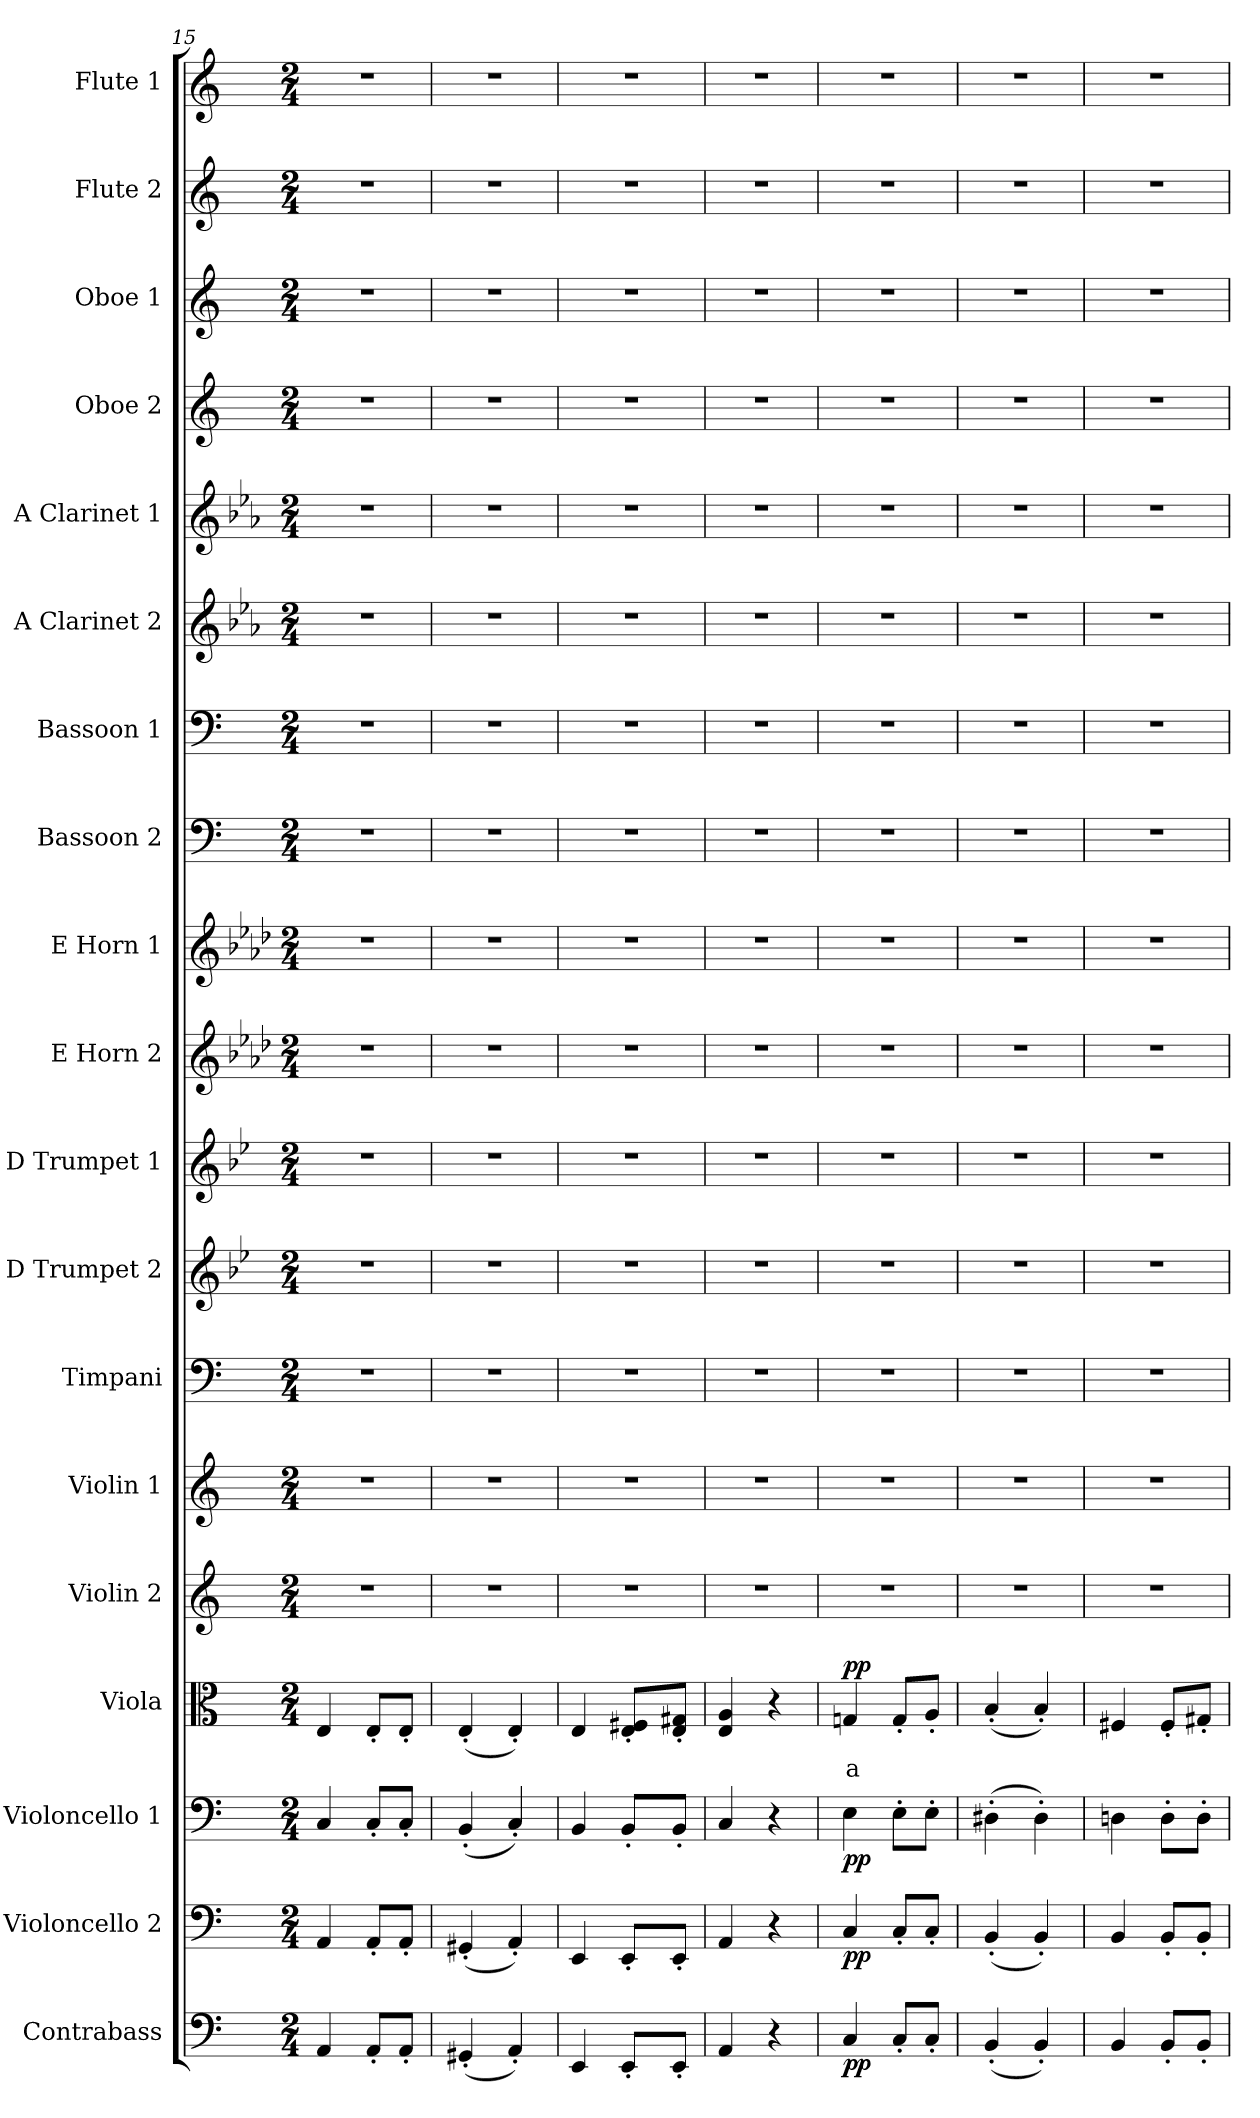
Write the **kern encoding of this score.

**kern	**dynam	**kern	**dynam	**kern	**dynam	**kern	**text	**dynam	**kern	**kern	**kern	**kern	**kern	**kern	**kern	**kern	**kern	**kern	**kern	**kern	**kern	**kern	**kern
*part19	*part19	*part18	*part18	*part17	*part17	*part16	*part16	*part16	*part15	*part14	*part13	*part12	*part11	*part10	*part9	*part8	*part7	*part6	*part5	*part4	*part3	*part2	*part1
*staff19	*staff19	*staff18	*staff18	*staff17	*staff17	*staff16	*staff16	*staff16	*staff15	*staff14	*staff13	*staff12	*staff11	*staff10	*staff9	*staff8	*staff7	*staff6	*staff5	*staff4	*staff3	*staff2	*staff1
*I"Contrabass	*	*I"Violoncello 2	*	*I"Violoncello 1	*	*I"Viola	*	*	*I"Violin 2	*I"Violin 1	*I"Timpani	*I"D Trumpet 2	*I"D Trumpet 1	*I"E Horn 2	*I"E Horn 1	*I"Bassoon 2	*I"Bassoon 1	*I"A Clarinet 2	*I"A Clarinet 1	*I"Oboe 2	*I"Oboe 1	*I"Flute 2	*I"Flute 1
*I'Cb	*	*I'Vc 2	*	*I'Vc 1	*	*I'Vla	*	*	*I'Vln 2	*I'Vln 1	*I'Timp	*I'Tpt 2	*I'Tpt 1	*I'Hn 2	*I'Hn 1	*I'Bsn 2	*I'Bsn 1	*I'Cl 2	*I'Cl 1	*I'Ob 2	*I'Ob 1	*I'Fl 2	*I'Fl 1
*clefF4	*	*clefF4	*	*clefF4	*	*clefC3	*	*	*clefG2	*clefG2	*clefF4	*clefG2	*clefG2	*clefG2	*clefG2	*clefF4	*clefF4	*clefG2	*clefG2	*clefG2	*clefG2	*clefG2	*clefG2
*ITrd7c12	*	*	*	*	*	*	*	*	*	*	*	*ITrd-1c-2	*ITrd-1c-2	*ITrd5c8	*ITrd5c8	*	*	*ITrd2c3	*ITrd2c3	*	*	*	*
*k[]	*	*k[]	*	*k[]	*	*k[]	*	*	*k[]	*k[]	*k[]	*k[]	*k[]	*k[]	*k[]	*k[]	*k[]	*k[]	*k[]	*k[]	*k[]	*k[]	*k[]
*M2/4	*	*M2/4	*	*M2/4	*	*M2/4	*	*	*M2/4	*M2/4	*M2/4	*M2/4	*M2/4	*M2/4	*M2/4	*M2/4	*M2/4	*M2/4	*M2/4	*M2/4	*M2/4	*M2/4	*M2/4
=15	=15	=15	=15	=15	=15	=15	=15	=15	=15	=15	=15	=15	=15	=15	=15	=15	=15	=15	=15	=15	=15	=15	=15
4AAA/	.	4AA/	.	4C/	.	4E/	.	.	2r	2r	2r	2r	2r	2r	2r	2r	2r	2r	2r	2r	2r	2r	2r
8AAA'/L	.	8AA'/L	.	8C'/L	.	8E'/L	.	.	.	.	.	.	.	.	.	.	.	.	.	.	.	.	.
8AAA'/J	.	8AA'/J	.	8C'/J	.	8E'/J	.	.	.	.	.	.	.	.	.	.	.	.	.	.	.	.	.
=16	=16	=16	=16	=16	=16	=16	=16	=16	=16	=16	=16	=16	=16	=16	=16	=16	=16	=16	=16	=16	=16	=16	=16
(4GGG#X'/	.	(4GG#X'/	.	(4BB'/	.	(4E'/	.	.	2r	2r	2r	2r	2r	2r	2r	2r	2r	2r	2r	2r	2r	2r	2r
4AAA'/)	.	4AA'/)	.	4C'/)	.	4E'/)	.	.	.	.	.	.	.	.	.	.	.	.	.	.	.	.	.
=17	=17	=17	=17	=17	=17	=17	=17	=17	=17	=17	=17	=17	=17	=17	=17	=17	=17	=17	=17	=17	=17	=17	=17
4EEE/	.	4EE/	.	4BB/	.	4E/	.	.	2r	2r	2r	2r	2r	2r	2r	2r	2r	2r	2r	2r	2r	2r	2r
8EEE'/L	.	8EE'/L	.	8BB'/L	.	8E/' 8F#X/'L	.	.	.	.	.	.	.	.	.	.	.	.	.	.	.	.	.
8EEE'/J	.	8EE'/J	.	8BB'/J	.	8E/' 8G#X/'J	.	.	.	.	.	.	.	.	.	.	.	.	.	.	.	.	.
=18	=18	=18	=18	=18	=18	=18	=18	=18	=18	=18	=18	=18	=18	=18	=18	=18	=18	=18	=18	=18	=18	=18	=18
4AAA/	.	4AA/	.	4C/	.	4E/ 4A/	.	.	2r	2r	2r	2r	2r	2r	2r	2r	2r	2r	2r	2r	2r	2r	2r
4r	.	4r	.	4r	.	4r	.	.	.	.	.	.	.	.	.	.	.	.	.	.	.	.	.
=19	=19	=19	=19	=19	=19	=19	=19	=19	=19	=19	=19	=19	=19	=19	=19	=19	=19	=19	=19	=19	=19	=19	=19
!	!LO:DY:b	!	!LO:DY:b	!	!LO:DY:b	!	!LO:LY:b:color=#FF0000	!LO:DY:b	!	!	!	!	!	!	!	!	!	!	!	!	!	!	!
4CC/	pp	4C/	pp	4E\	pp	4Gn/	a	pp	2r	2r	2r	2r	2r	2r	2r	2r	2r	2r	2r	2r	2r	2r	2r
8CC'/L	.	8C'/L	.	8E'\L	.	8G'/L	.	.	.	.	.	.	.	.	.	.	.	.	.	.	.	.	.
8CC'/J	.	8C'/J	.	8E'\J	.	8A'/J	.	.	.	.	.	.	.	.	.	.	.	.	.	.	.	.	.
=20	=20	=20	=20	=20	=20	=20	=20	=20	=20	=20	=20	=20	=20	=20	=20	=20	=20	=20	=20	=20	=20	=20	=20
(4BBB'/	.	(4BB'/	.	(4D#X'\	.	(4B'/	.	.	2r	2r	2r	2r	2r	2r	2r	2r	2r	2r	2r	2r	2r	2r	2r
4BBB'/)	.	4BB'/)	.	4D#'\)	.	4B'/)	.	.	.	.	.	.	.	.	.	.	.	.	.	.	.	.	.
=21	=21	=21	=21	=21	=21	=21	=21	=21	=21	=21	=21	=21	=21	=21	=21	=21	=21	=21	=21	=21	=21	=21	=21
4BBB/	.	4BB/	.	4Dn\	.	4F#X/	.	.	2r	2r	2r	2r	2r	2r	2r	2r	2r	2r	2r	2r	2r	2r	2r
8BBB'/L	.	8BB'/L	.	8D'\L	.	8F#'/L	.	.	.	.	.	.	.	.	.	.	.	.	.	.	.	.	.
8BBB'/J	.	8BB'/J	.	8D'\J	.	8G#X'/J	.	.	.	.	.	.	.	.	.	.	.	.	.	.	.	.	.
=	=	=	=	=	=	=	=	=	=	=	=	=	=	=	=	=	=	=	=	=	=	=	=
*-	*-	*-	*-	*-	*-	*-	*-	*-	*-	*-	*-	*-	*-	*-	*-	*-	*-	*-	*-	*-	*-	*-	*-
